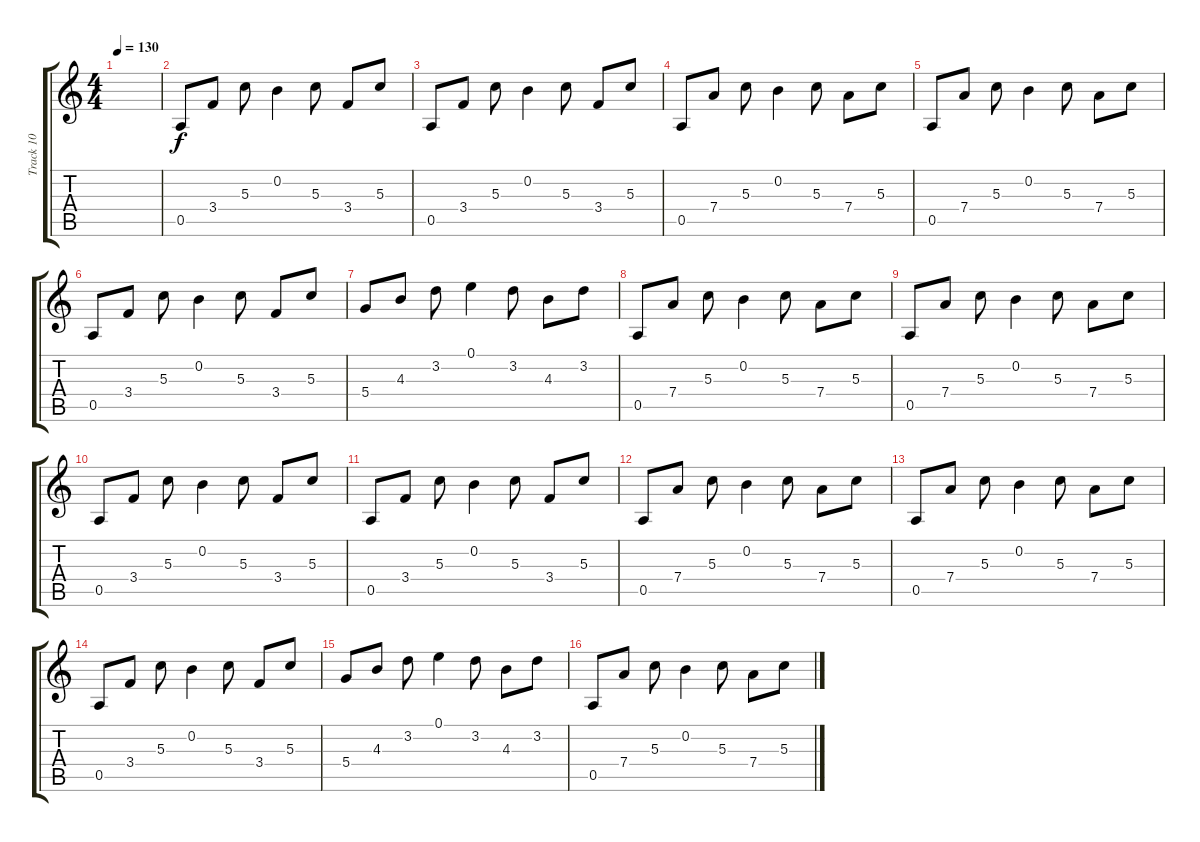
\track ("Track 10" "Track 10") {instrument distortionguitar}
\staff {score tabs}
\tuning (E4 B3 G3 D3 A2 E2) {hide}
\ts (4 4)
\tempo 130
\clef g2
\ks c
|
0.5.8 3.4.8 5.3.8 0.2.4 5.3.8 3.4.8 5.3.8 |
0.5.8 3.4.8 5.3.8 0.2.4 5.3.8 3.4.8 5.3.8 |
0.5.8 7.4.8 5.3.8 0.2.4 5.3.8 7.4.8 5.3.8 |
0.5.8 7.4.8 5.3.8 0.2.4 5.3.8 7.4.8 5.3.8 |
0.5.8 3.4.8 5.3.8 0.2.4 5.3.8 3.4.8 5.3.8 |
5.4.8 4.3.8 3.2.8 0.1.4 3.2.8 4.3.8 3.2.8 |
0.5.8 7.4.8 5.3.8 0.2.4 5.3.8 7.4.8 5.3.8 |
0.5.8 7.4.8 5.3.8 0.2.4 5.3.8 7.4.8 5.3.8 |
0.5.8 3.4.8 5.3.8 0.2.4 5.3.8 3.4.8 5.3.8 |
0.5.8 3.4.8 5.3.8 0.2.4 5.3.8 3.4.8 5.3.8 |
0.5.8 7.4.8 5.3.8 0.2.4 5.3.8 7.4.8 5.3.8 |
0.5.8 7.4.8 5.3.8 0.2.4 5.3.8 7.4.8 5.3.8 |
0.5.8 3.4.8 5.3.8 0.2.4 5.3.8 3.4.8 5.3.8 |
5.4.8 4.3.8 3.2.8 0.1.4 3.2.8 4.3.8 3.2.8 |
0.5.8 7.4.8 5.3.8 0.2.4 5.3.8 7.4.8 5.3.8
